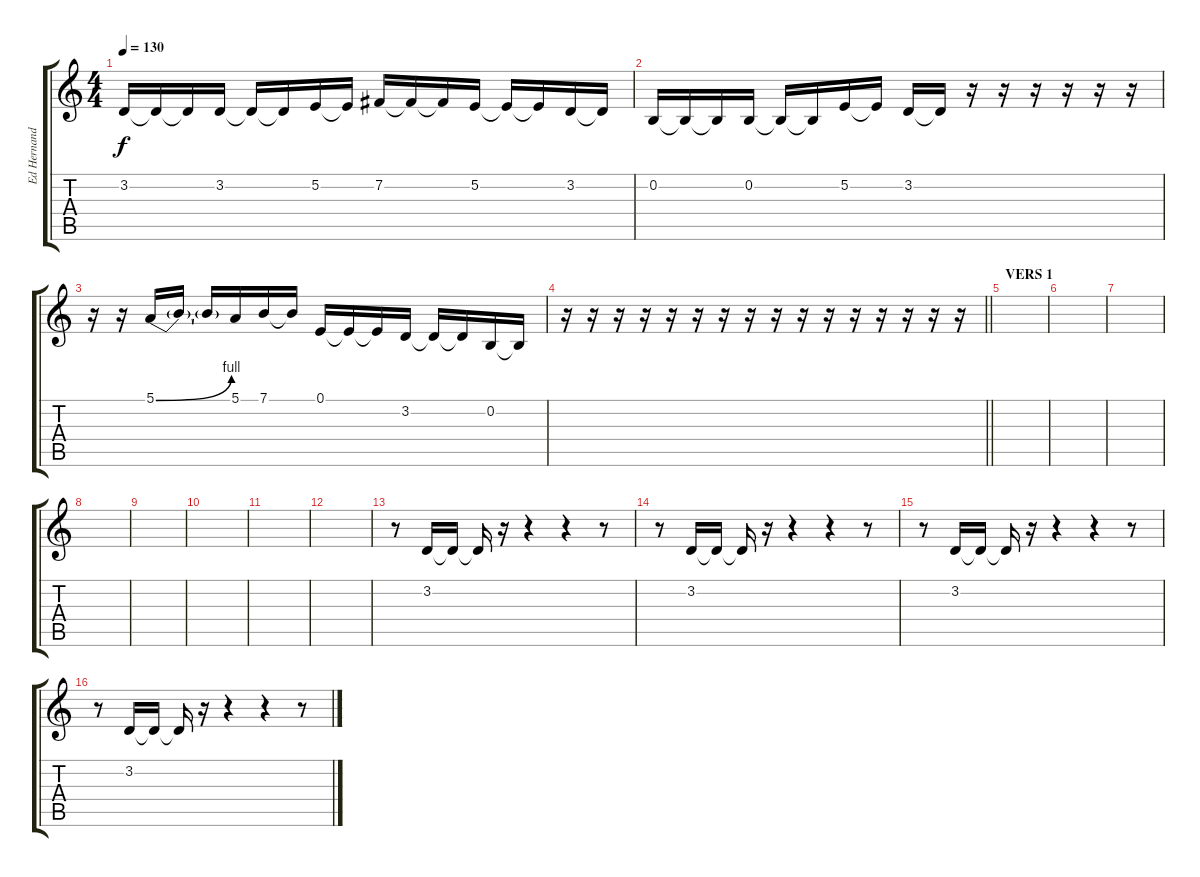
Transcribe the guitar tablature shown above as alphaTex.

\track ("Ed Hernandez" "Ed Hernand") {instrument trombone}
\staff {score tabs}
\tuning (E4 B3 G3 D3 A2 E2) {hide}
\ts (4 4)
\tempo 130
\clef g2
\ks c
3.2.16{dy f} 3.2{t}.16 3.2{t}.16 3.2.16 3.2{t}.16 3.2{t}.16 5.2.16 5.2{t}.16 7.2.16 7.2{t}.16 7.2{t}.16 5.2.16 5.2{t}.16 5.2{t}.16 3.2.16 3.2{t}.16 |
0.2.16 0.2{t}.16 0.2{t}.16 0.2.16 0.2{t}.16 0.2{t}.16 5.2.16 5.2{t}.16 3.2.16 3.2{t}.16 r.16 r.16 r.16 r.16 r.16 r.16 |
r.16 r.16 5.1{be (bend 0 0 60 4)}.16 5.1{t}.16 5.1{t}.16 5.1.16 7.1.16 7.1{t}.16 0.1.16 0.1{t}.16 0.1{t}.16 3.2.16 3.2{t}.16 3.2{t}.16 0.2.16 0.2{t}.16 |
\barLineRight lightlight
r.16 r.16 r.16 r.16 r.16 r.16 r.16 r.16 r.16 r.16 r.16 r.16 r.16 r.16 r.16 r.16 |
\section ("" "VERS 1")
|
|
|
|
|
|
|
|
r.8 3.2.16 3.2{t}.16 3.2{t}.16 r.16 r.4 r.4 r.8 |
r.8 3.2.16 3.2{t}.16 3.2{t}.16 r.16 r.4 r.4 r.8 |
r.8 3.2.16 3.2{t}.16 3.2{t}.16 r.16 r.4 r.4 r.8 |
r.8 3.2.16 3.2{t}.16 3.2{t}.16 r.16 r.4 r.4 r.8
